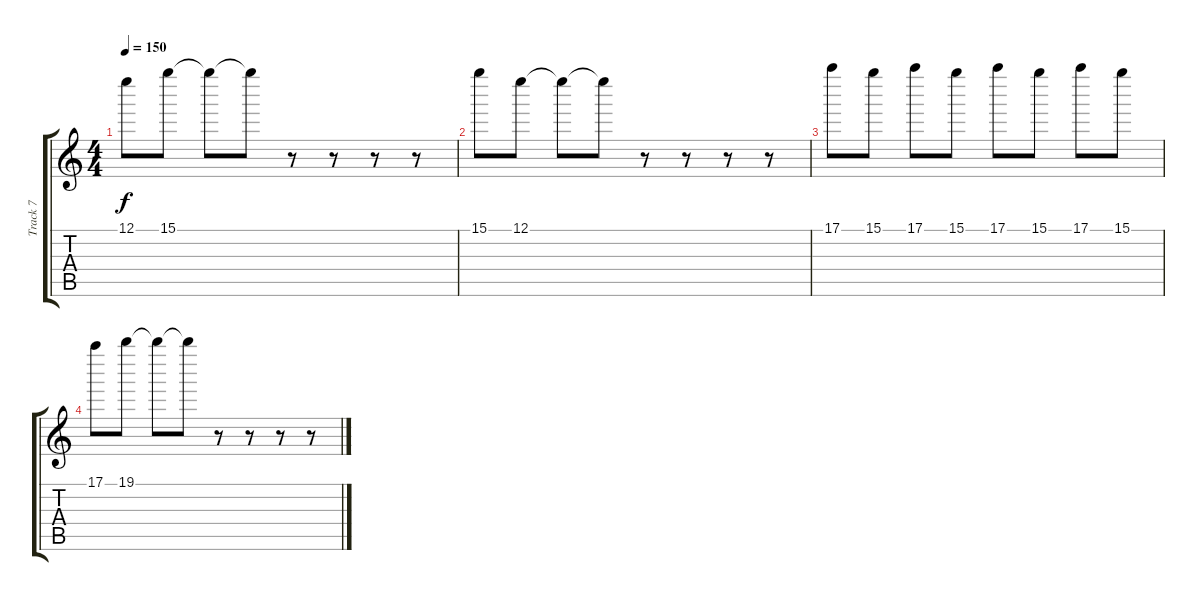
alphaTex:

\track ("Track 7" "Track 7") {instrument distortionguitar}
\staff {score tabs}
\tuning (E5 B4 G4 D4 A3 E3) {hide}
\ts (4 4)
\tempo 150
\clef g2
\ks c
12.1.8{dy f} 15.1.8 15.1{t}.8 15.1{t}.8 r.8 r.8 r.8 r.8 |
15.1.8 12.1.8 12.1{t}.8 12.1{t}.8 r.8 r.8 r.8 r.8 |
17.1.8 15.1.8 17.1.8 15.1.8 17.1.8 15.1.8 17.1.8 15.1.8 |
17.1.8 19.1.8 19.1{t}.8 19.1{t}.8 r.8 r.8 r.8 r.8
